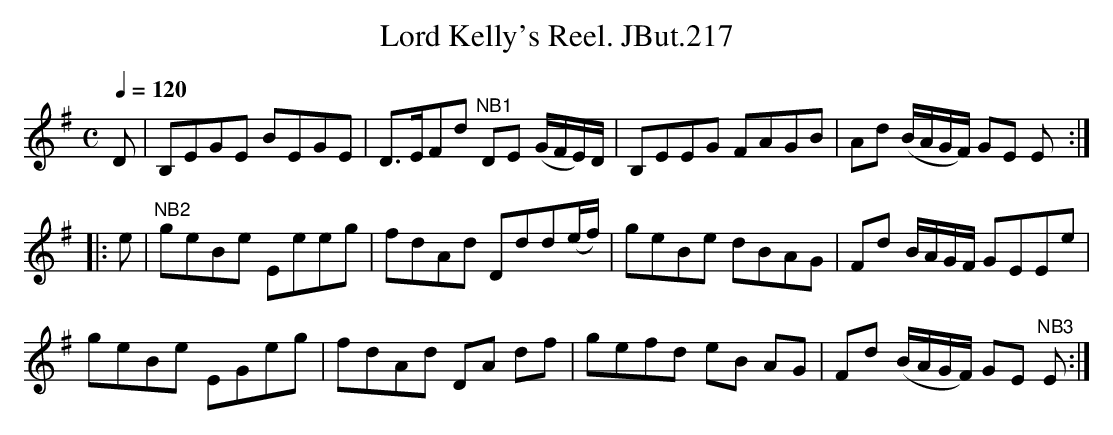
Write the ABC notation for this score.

X:1
T:Lord Kelly's Reel. JBut.217
M:C
L:1/8
Q:1/4=120
K:G
D|B,EGE BEGE|D>EFd "^NB1"DE (G/F/E/)D/|B,EEG FAGB|Ad (B/A/G/F/) GE E:|
|: e|"^NB2"geBe Eeeg|fdAd Ddd(e/f/)|geBe dBAG|Fd B/A/G/F/ GEEe|
geBe EGeg|fdAd DA df|gefd eB AG|Fd (B/A/G/F/) GE "^NB3"E:|
